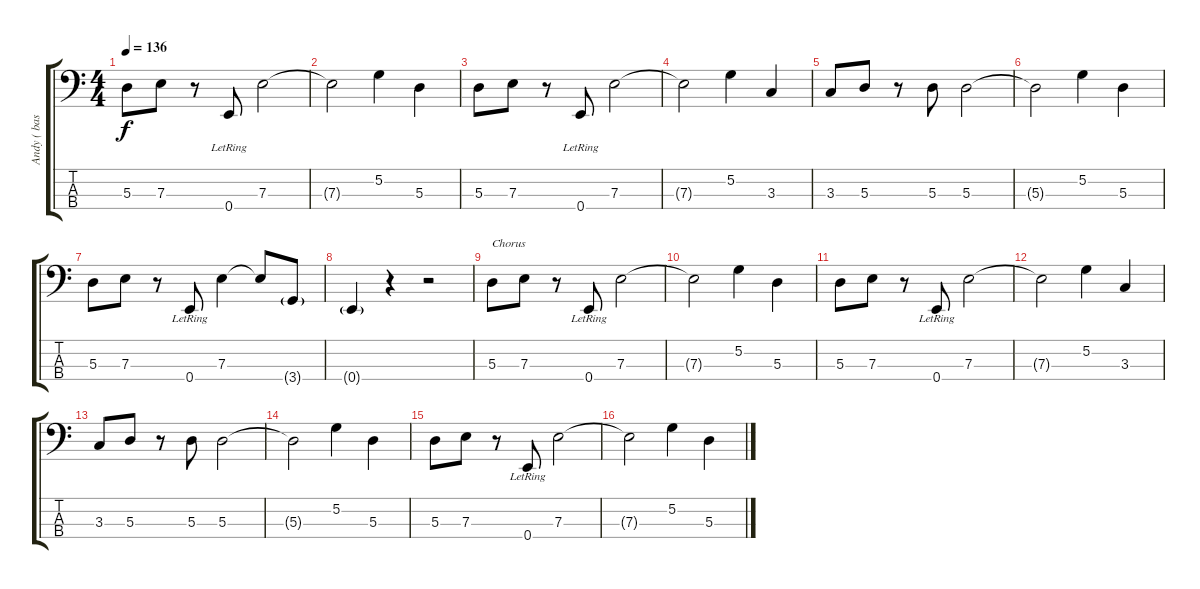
\track ("Andy ( bass )" "Andy ( bas") {instrument electricbassfinger}
\staff {score tabs}
\tuning (G2 D2 A1 E1) {hide}
\ts (4 4)
\tempo 136
\clef f4
\ks c
5.3.8{dy f} 7.3.8 r.8 0.4{lr}.8 7.3.2 |
7.3{t}.2 5.2.4 5.3.4 |
5.3.8 7.3.8 r.8 0.4{lr}.8 7.3.2 |
7.3{t}.2 5.2.4 3.3.4 |
3.3.8 5.3.8 r.8 5.3.8 5.3.2 |
5.3{t}.2 5.2.4 5.3.4 |
5.3.8 7.3.8 r.8 0.4{lr}.8 7.3.4 7.3{t}.8 3.4{g}.8 |
0.4{g}.4 r.4 r.2 |
5.3.8{txt "Chorus"} 7.3.8 r.8 0.4{lr}.8 7.3.2 |
7.3{t}.2 5.2.4 5.3.4 |
5.3.8 7.3.8 r.8 0.4{lr}.8 7.3.2 |
7.3{t}.2 5.2.4 3.3.4 |
3.3.8 5.3.8 r.8 5.3.8 5.3.2 |
5.3{t}.2 5.2.4 5.3.4 |
5.3.8 7.3.8 r.8 0.4{lr}.8 7.3.2 |
7.3{t}.2 5.2.4 5.3.4
